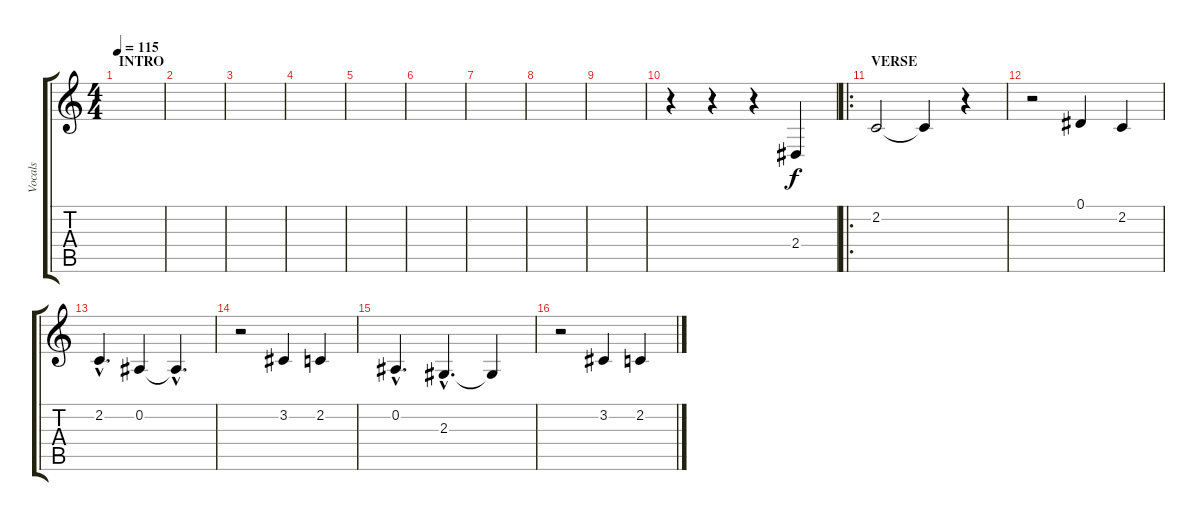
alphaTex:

\track ("Vocals" "Vocals") {instrument synthvoice}
\staff {score tabs}
\tuning (Eb4 Bb3 Gb3 Db3 Ab2 Eb2) {hide}
\ts (4 4)
\section ("" "INTRO")
\tempo 115
\clef g2
\ks c
|
|
|
|
|
|
|
|
|
r.4 r.4 r.4 2.4.4 |
\ro
\section ("" "VERSE")
2.2.2{dy f} 2.2{t}.4 r.4 |
r.2 0.1.4 2.2.4 |
2.2{hac}.4{d} 0.2.4 0.2{hac t}.4{d} |
r.2 3.2.4 2.2.4 |
0.2{hac}.4{d} 2.3{hac}.4{d} 2.3{t}.4 |
r.2 3.2.4 2.2.4
